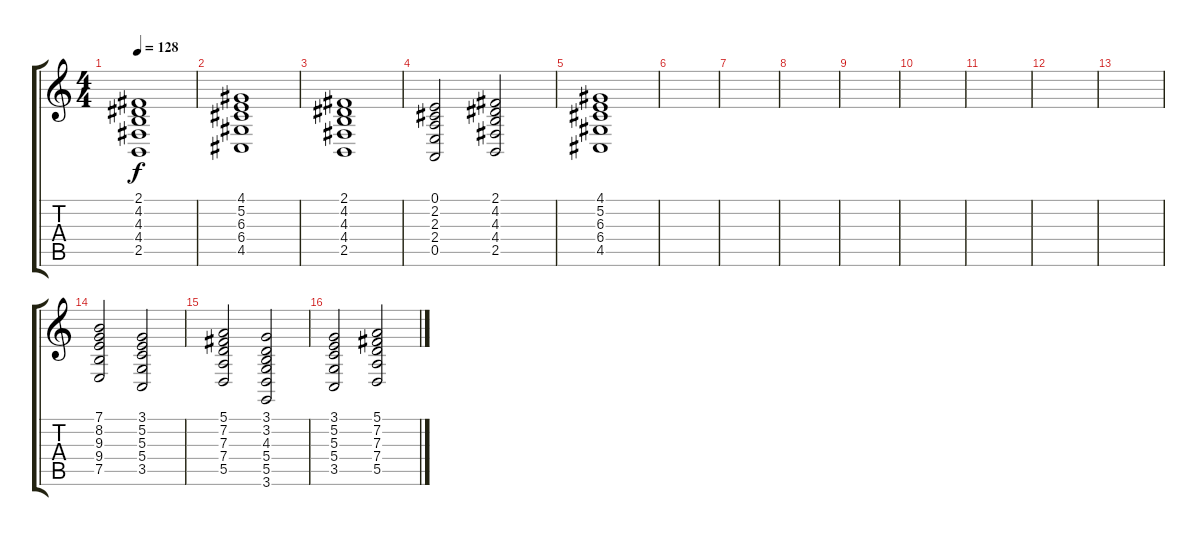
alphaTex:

\track "" {instrument synthstrings2}
\staff {score tabs}
\tuning (E4 B3 G3 D3 A2 E2) {hide}
\ts (4 4)
\tempo 128
\clef g2
\ks c
(2.1 4.2 4.3 4.4 2.5).1{dy f} |
(4.1 5.2 6.3 6.4 4.5).1 |
(2.1 4.2 4.3 4.4 2.5).1 |
(0.1 2.2 2.3 2.4 0.5).2 (2.1 4.2 4.3 4.4 2.5).2 |
(4.1 5.2 6.3 6.4 4.5).1 |
|
|
|
|
|
|
|
|
(7.1 8.2 9.3 9.4 7.5).2 (3.1 5.2 5.3 5.4 3.5).2 |
(5.1 7.2 7.3 7.4 5.5).2 (3.1 3.2 4.3 5.4 5.5 3.6).2 |
(3.1 5.2 5.3 5.4 3.5).2 (5.1 7.2 7.3 7.4 5.5).2
